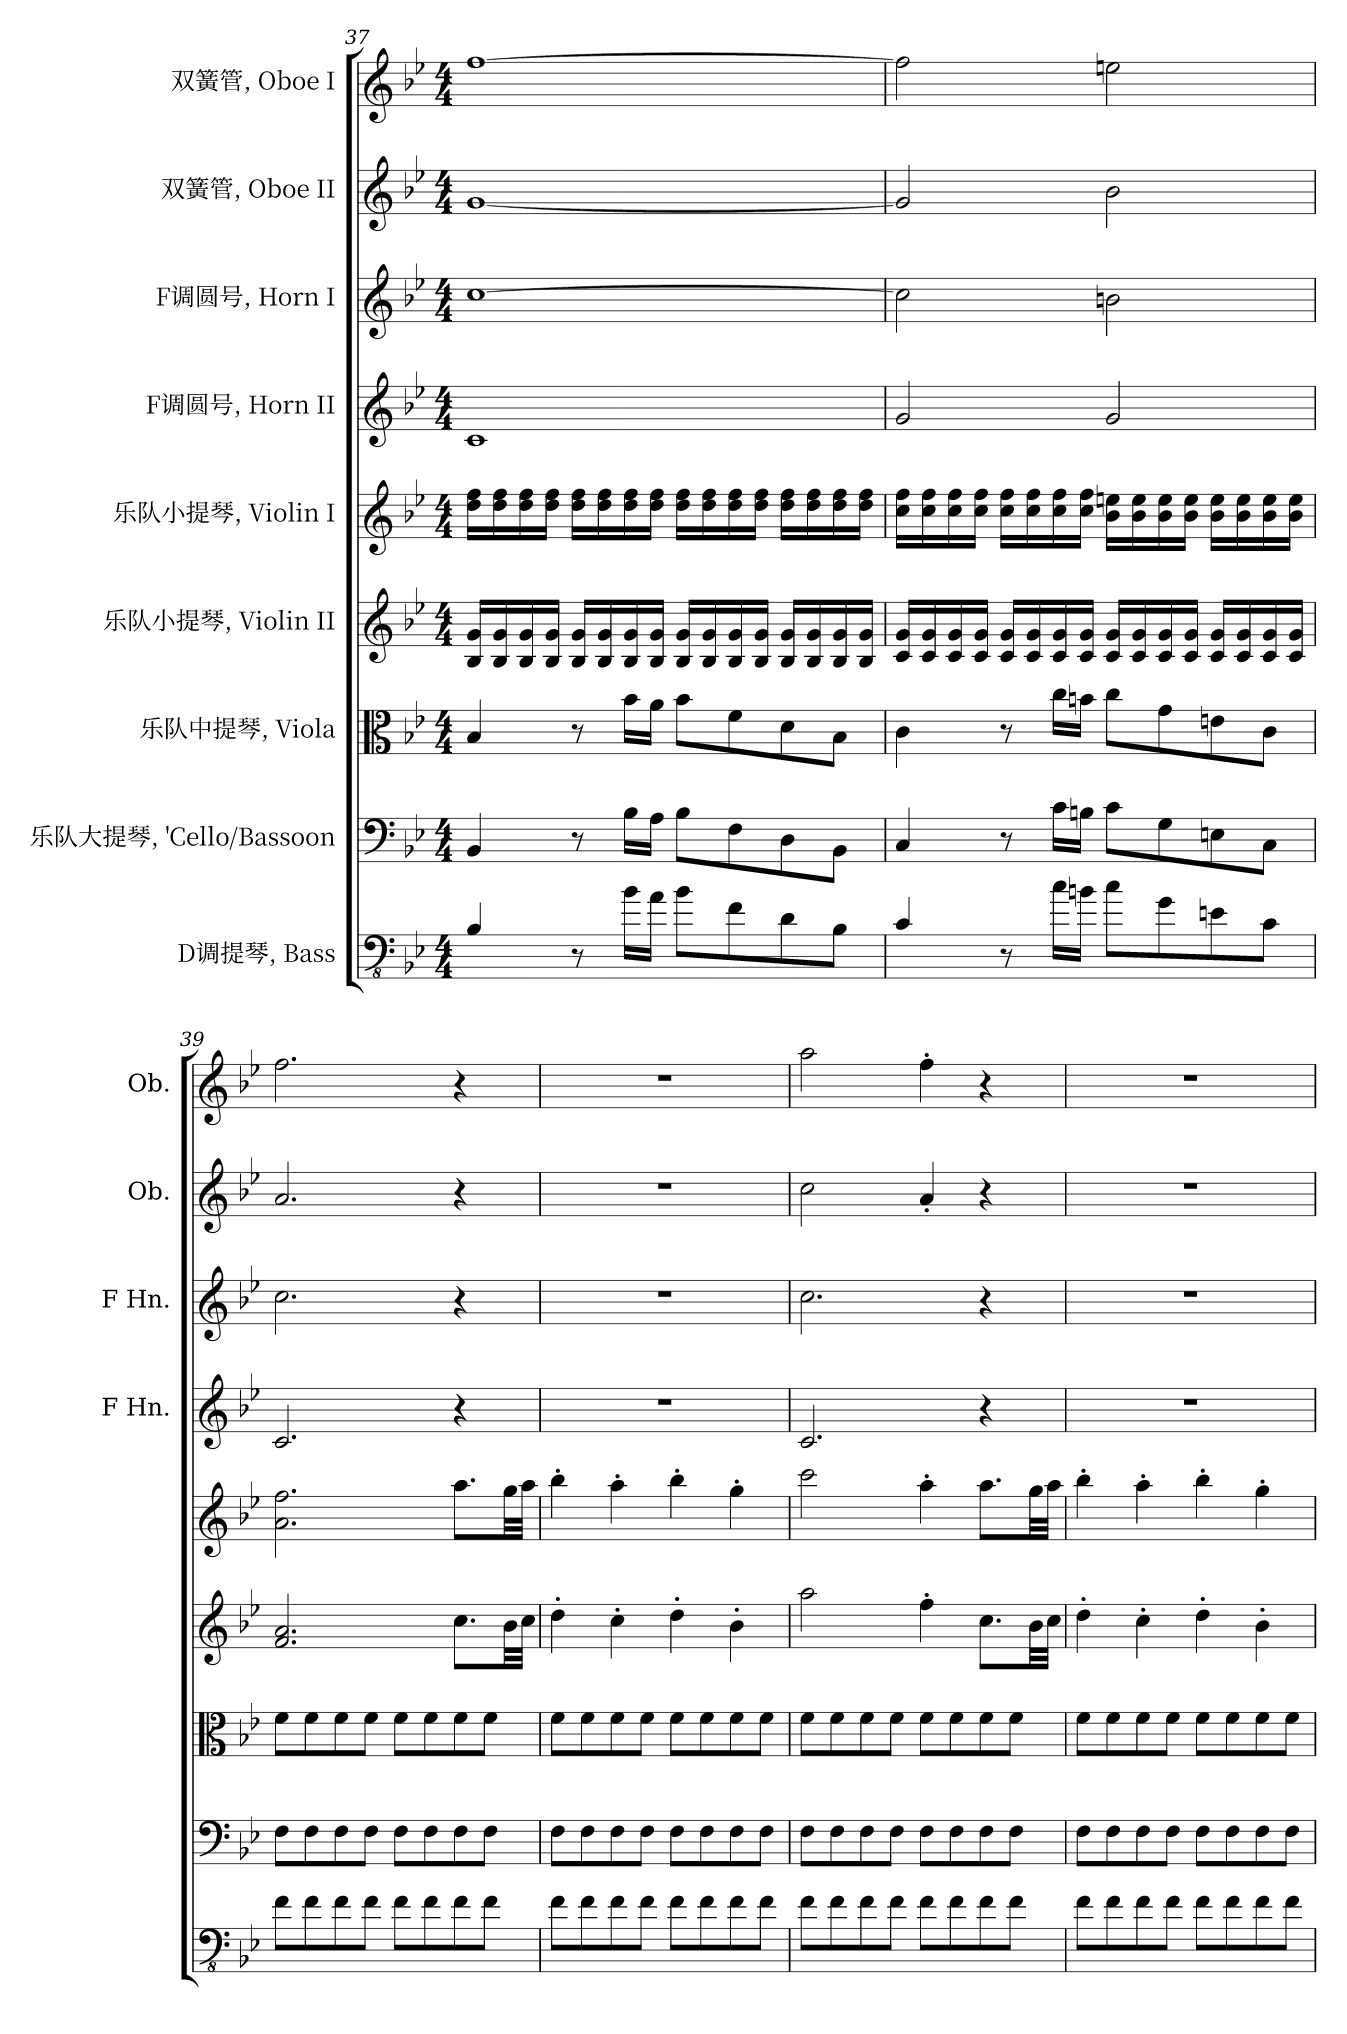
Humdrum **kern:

**kern	**kern	**kern	**kern	**kern	**kern	**kern	**kern	**kern
*part9	*part8	*part7	*part6	*part5	*part4	*part3	*part2	*part1
*staff9	*staff8	*staff7	*staff6	*staff5	*staff4	*staff3	*staff2	*staff1
*I"D调提琴, Bass	*I"乐队大提琴, 'Cello/Bassoon	*I"乐队中提琴, Viola	*I"乐队小提琴, Violin II	*I"乐队小提琴, Violin I	*I"F调圆号, Horn II	*I"F调圆号, Horn I	*I"双簧管, Oboe II	*I"双簧管, Oboe I
*	*	*	*	*	*I'F Hn.	*I'F Hn.	*I'Ob.	*I'Ob.
!!LO:PB:g=z
*clefFv4	*clefF4	*clefC3	*clefG2	*clefG2	*clefG2	*clefG2	*clefG2	*clefG2
*ITrd7c12	*	*	*	*	*ITrd4c7	*ITrd4c7	*	*
*k[b-e-]	*k[b-e-]	*k[b-e-]	*k[b-e-]	*k[b-e-]	*k[b-e-a-]	*k[b-e-a-]	*k[b-e-]	*k[b-e-]
*M4/4	*M4/4	*M4/4	*M4/4	*M4/4	*M4/4	*M4/4	*M4/4	*M4/4
=37	=37	=37	=37	=37	=37	=37	=37	=37
4BBB-/	4BB-/	4B-/	16B-/ 16g/LL	16dd\ 16ff\LL	1F	[1f	[1g	[1ff
.	.	.	16B-/ 16g/	16dd\ 16ff\	.	.	.	.
.	.	.	16B-/ 16g/	16dd\ 16ff\	.	.	.	.
.	.	.	16B-/ 16g/JJ	16dd\ 16ff\JJ	.	.	.	.
8r	8r	8r	16B-/ 16g/LL	16dd\ 16ff\LL	.	.	.	.
.	.	.	16B-/ 16g/	16dd\ 16ff\	.	.	.	.
16BB-\LL	16B-\LL	16b-\LL	16B-/ 16g/	16dd\ 16ff\	.	.	.	.
16AA\JJ	16A\JJ	16a\JJ	16B-/ 16g/JJ	16dd\ 16ff\JJ	.	.	.	.
8BB-\L	8B-\L	8b-\L	16B-/ 16g/LL	16dd\ 16ff\LL	.	.	.	.
.	.	.	16B-/ 16g/	16dd\ 16ff\	.	.	.	.
8FF\	8F\	8f\	16B-/ 16g/	16dd\ 16ff\	.	.	.	.
.	.	.	16B-/ 16g/JJ	16dd\ 16ff\JJ	.	.	.	.
8DD\	8D\	8d\	16B-/ 16g/LL	16dd\ 16ff\LL	.	.	.	.
.	.	.	16B-/ 16g/	16dd\ 16ff\	.	.	.	.
8BBB-\J	8BB-\J	8B-\J	16B-/ 16g/	16dd\ 16ff\	.	.	.	.
.	.	.	16B-/ 16g/JJ	16dd\ 16ff\JJ	.	.	.	.
!!LO:PB:g=z
=38	=38	=38	=38	=38	=38	=38	=38	=38
4CC/	4C/	4c\	16c/ 16g/LL	16cc\ 16ff\LL	2c/	2f\]	2g/]	2ff\]
.	.	.	16c/ 16g/	16cc\ 16ff\	.	.	.	.
.	.	.	16c/ 16g/	16cc\ 16ff\	.	.	.	.
.	.	.	16c/ 16g/JJ	16cc\ 16ff\JJ	.	.	.	.
8r	8r	8r	16c/ 16g/LL	16cc\ 16ff\LL	.	.	.	.
.	.	.	16c/ 16g/	16cc\ 16ff\	.	.	.	.
16C\LL	16c\LL	16cc\LL	16c/ 16g/	16cc\ 16ff\	.	.	.	.
16BBn\JJ	16Bn\JJ	16bn\JJ	16c/ 16g/JJ	16cc\ 16ff\JJ	.	.	.	.
8C\L	8c\L	8cc\L	16c/ 16g/LL	16b-\ 16een\LL	2c/	2en\	2b-\	2een\
.	.	.	16c/ 16g/	16b-\ 16ee\	.	.	.	.
8GG\	8G\	8g\	16c/ 16g/	16b-\ 16ee\	.	.	.	.
.	.	.	16c/ 16g/JJ	16b-\ 16ee\JJ	.	.	.	.
8EEn\	8En\	8en\	16c/ 16g/LL	16b-\ 16ee\LL	.	.	.	.
.	.	.	16c/ 16g/	16b-\ 16ee\	.	.	.	.
8CC\J	8C\J	8c\J	16c/ 16g/	16b-\ 16ee\	.	.	.	.
.	.	.	16c/ 16g/JJ	16b-\ 16ee\JJ	.	.	.	.
=39	=39	=39	=39	=39	=39	=39	=39	=39
8FF\L	8F\L	8f\L	2.f/ 2.a/	2.a\ 2.ff\	2.F/	2.f\	2.a/	2.ff\
8FF\	8F\	8f\	.	.	.	.	.	.
8FF\	8F\	8f\	.	.	.	.	.	.
8FF\J	8F\J	8f\J	.	.	.	.	.	.
8FF\L	8F\L	8f\L	.	.	.	.	.	.
8FF\	8F\	8f\	.	.	.	.	.	.
8FF\	8F\	8f\	8.cc\L	8.aa\L	4r	4r	4r	4r
8FF\J	8F\J	8f\J	.	.	.	.	.	.
.	.	.	32b-\LL	32gg\LL	.	.	.	.
.	.	.	32cc\JJJ	32aa\JJJ	.	.	.	.
=40	=40	=40	=40	=40	=40	=40	=40	=40
8FF\L	8F\L	8f\L	4dd'\	4bb-'\	1r	1r	1r	1r
8FF\	8F\	8f\	.	.	.	.	.	.
8FF\	8F\	8f\	4cc'\	4aa'\	.	.	.	.
8FF\J	8F\J	8f\J	.	.	.	.	.	.
8FF\L	8F\L	8f\L	4dd'\	4bb-'\	.	.	.	.
8FF\	8F\	8f\	.	.	.	.	.	.
8FF\	8F\	8f\	4b-'\	4gg'\	.	.	.	.
8FF\J	8F\J	8f\J	.	.	.	.	.	.
!!LO:PB:g=z
=41	=41	=41	=41	=41	=41	=41	=41	=41
8FF\L	8F\L	8f\L	2aa\	2ccc\	2.F/	2.f\	2cc\	2aa\
8FF\	8F\	8f\	.	.	.	.	.	.
8FF\	8F\	8f\	.	.	.	.	.	.
8FF\J	8F\J	8f\J	.	.	.	.	.	.
8FF\L	8F\L	8f\L	4ff'\	4aa'\	.	.	4a'/	4ff'\
8FF\	8F\	8f\	.	.	.	.	.	.
8FF\	8F\	8f\	8.cc\L	8.aa\L	4r	4r	4r	4r
8FF\J	8F\J	8f\J	.	.	.	.	.	.
.	.	.	32b-\LL	32gg\LL	.	.	.	.
.	.	.	32cc\JJJ	32aa\JJJ	.	.	.	.
=42	=42	=42	=42	=42	=42	=42	=42	=42
8FF\L	8F\L	8f\L	4dd'\	4bb-'\	1r	1r	1r	1r
8FF\	8F\	8f\	.	.	.	.	.	.
8FF\	8F\	8f\	4cc'\	4aa'\	.	.	.	.
8FF\J	8F\J	8f\J	.	.	.	.	.	.
8FF\L	8F\L	8f\L	4dd'\	4bb-'\	.	.	.	.
8FF\	8F\	8f\	.	.	.	.	.	.
8FF\	8F\	8f\	4b-'\	4gg'\	.	.	.	.
8FF\J	8F\J	8f\J	.	.	.	.	.	.
=	=	=	=	=	=	=	=	=
*-	*-	*-	*-	*-	*-	*-	*-	*-
